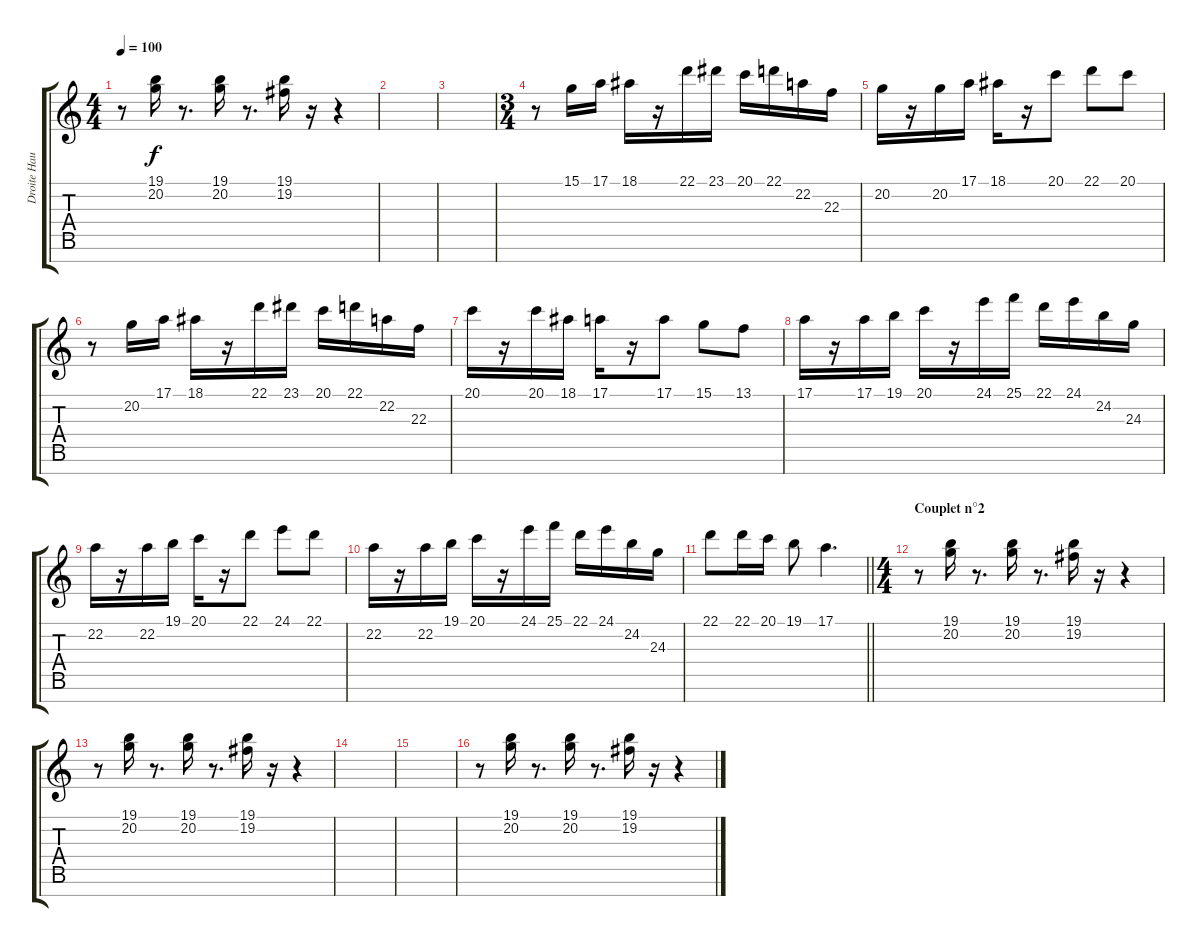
\track ("Droite Haute" "Droite Hau") {instrument acousticgrandpiano}
\staff {score tabs}
\tuning (E4 B3 G3 D3 A2 E2 B1) {hide}
\ts (4 4)
\tempo 100
\clef g2
\ks c
r.8{dy f} (19.1 20.2).16 r.8{d} (19.1 20.2).16 r.8{d} (19.1 19.2).16 r.16 r.4 |
|
|
\ts (3 4)
r.8 15.1.16 17.1.16 18.1.16 r.16 22.1.16 23.1.16 20.1.16 22.1.16 22.2.16 22.3.16 |
20.2.16 r.16 20.2.16 17.1.16 18.1.16 r.16 20.1.8 22.1.8 20.1.8 |
r.8 20.2.16 17.1.16 18.1.16 r.16 22.1.16 23.1.16 20.1.16 22.1.16 22.2.16 22.3.16 |
20.1.16 r.16 20.1.16 18.1.16 17.1.16 r.16 17.1.8 15.1.8 13.1.8 |
17.1.16 r.16 17.1.16 19.1.16 20.1.16 r.16 24.1.16 25.1.16 22.1.16 24.1.16 24.2.16 24.3.16 |
22.2.16 r.16 22.2.16 19.1.16 20.1.16 r.16 22.1.8 24.1.8 22.1.8 |
22.2.16 r.16 22.2.16 19.1.16 20.1.16 r.16 24.1.16 25.1.16 22.1.16 24.1.16 24.2.16 24.3.16 |
\barLineRight lightlight
22.1.8 22.1.16 20.1.16 19.1.8 17.1.4{d} |
\ts (4 4)
\section ("" "Couplet n°2")
r.8 (19.1 20.2).16 r.8{d} (19.1 20.2).16 r.8{d} (19.1 19.2).16 r.16 r.4 |
r.8 (19.1 20.2).16 r.8{d} (19.1 20.2).16 r.8{d} (19.1 19.2).16 r.16 r.4 |
|
|
r.8 (19.1 20.2).16 r.8{d} (19.1 20.2).16 r.8{d} (19.1 19.2).16 r.16 r.4
